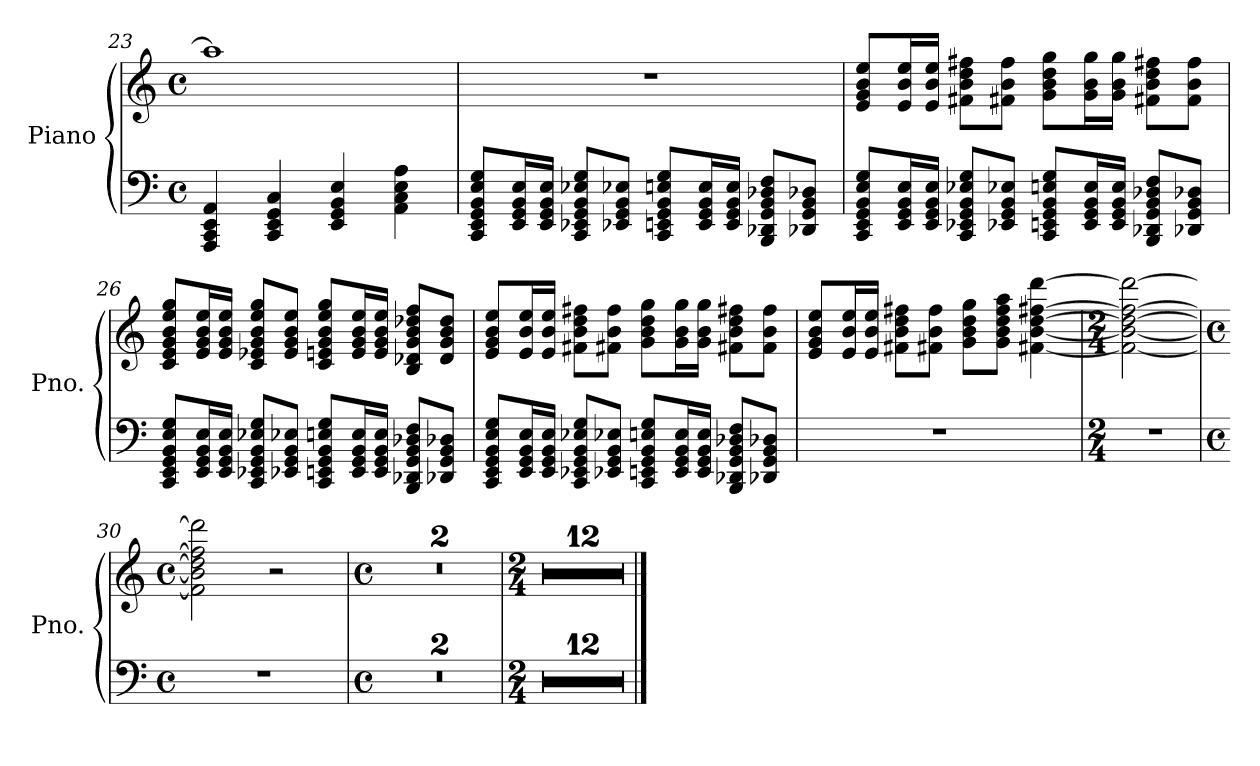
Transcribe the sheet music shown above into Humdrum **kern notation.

**kern	**kern
*part1	*part1
*staff2	*staff1
*I"Piano	*
*I'Pno.	*
*clefF4	*clefG2
*k[]	*k[]
*M4/4	*M4/4
*met(c)	*met(c)
=23	=23
4AAA/ 4CC/ 4EE/ 4AA/	1aa]
4CC/ 4EE/ 4GG/ 4C/	.
4EE/ 4GG/ 4BB/ 4E/	.
4AA\ 4C\ 4E\ 4A\	.
=24	=24
8CC/ 8EE/ 8GG/ 8BB/ 8E/ 8G/L	1r
16EE/ 16GG/ 16BB/ 16E/L	.
16EE/ 16GG/ 16BB/ 16E/JJ	.
8CC/ 8EE-X/ 8GG/ 8BB/ 8E-X/ 8G/L	.
8EE-X/ 8GG/ 8BB/ 8E-X/J	.
8CC/ 8EEn/ 8GG/ 8BB/ 8En/ 8G/L	.
16EE/ 16GG/ 16BB/ 16E/L	.
16EE/ 16GG/ 16BB/ 16E/JJ	.
8BBB/ 8DD-X/ 8GG/ 8BB/ 8D-X/ 8F/L	.
8DD-X/ 8GG/ 8BB/ 8D-X/J	.
!!LO:LB:g=z
=25	=25
8CC/ 8EE/ 8GG/ 8BB/ 8E/ 8G/L	8e/ 8g/ 8b/ 8ee/L
16EE/ 16GG/ 16BB/ 16E/L	16e/ 16b/ 16ee/L
16EE/ 16GG/ 16BB/ 16E/JJ	16e/ 16b/ 16ee/JJ
8CC/ 8EE-X/ 8GG/ 8BB/ 8E-X/ 8G/L	8f#X\ 8b\ 8dd\ 8ff#X\L
8EE-X/ 8GG/ 8BB/ 8E-X/J	8f#X\ 8b\ 8ff#\J
8CC/ 8EEn/ 8GG/ 8BB/ 8En/ 8G/L	8g\ 8b\ 8dd\ 8gg\L
16EE/ 16GG/ 16BB/ 16E/L	16g\ 16b\ 16gg\L
16EE/ 16GG/ 16BB/ 16E/JJ	16g\ 16b\ 16gg\JJ
8BBB/ 8DD-X/ 8GG/ 8BB/ 8D-X/ 8F/L	8f#X\ 8b\ 8dd\ 8ff#X\L
8DD-X/ 8GG/ 8BB/ 8D-X/J	8f#\ 8b\ 8ff#\J
=26	=26
8CC/ 8EE/ 8GG/ 8BB/ 8E/ 8G/L	8c/ 8e/ 8g/ 8b/ 8ee/ 8gg/L
16EE/ 16GG/ 16BB/ 16E/L	16e/ 16g/ 16b/ 16ee/L
16EE/ 16GG/ 16BB/ 16E/JJ	16e/ 16g/ 16b/ 16ee/JJ
8CC/ 8EE-X/ 8GG/ 8BB/ 8E-X/ 8G/L	8c/ 8e-X/ 8g/ 8b/ 8ee/ 8gg/L
8EE-X/ 8GG/ 8BB/ 8E-X/J	8e-/ 8g/ 8b/ 8ee/J
8CC/ 8EEn/ 8GG/ 8BB/ 8En/ 8G/L	8c/ 8en/ 8g/ 8b/ 8ee/ 8gg/L
16EE/ 16GG/ 16BB/ 16E/L	16e/ 16g/ 16b/ 16ee/L
16EE/ 16GG/ 16BB/ 16E/JJ	16e/ 16g/ 16b/ 16ee/JJ
8BBB/ 8DD-X/ 8GG/ 8BB/ 8D-X/ 8F/L	8B/ 8d-X/ 8g/ 8b/ 8dd-X/ 8ff/L
8DD-X/ 8GG/ 8BB/ 8D-X/J	8d-/ 8g/ 8b/ 8dd-/J
=27	=27
8CC/ 8EE/ 8GG/ 8BB/ 8E/ 8G/L	8e/ 8g/ 8b/ 8ee/L
16EE/ 16GG/ 16BB/ 16E/L	16e/ 16b/ 16ee/L
16EE/ 16GG/ 16BB/ 16E/JJ	16e/ 16b/ 16ee/JJ
8CC/ 8EE-X/ 8GG/ 8BB/ 8E-X/ 8G/L	8f#X\ 8b\ 8dd\ 8ff#X\L
8EE-X/ 8GG/ 8BB/ 8E-X/J	8f#X\ 8b\ 8ff#\J
8CC/ 8EEn/ 8GG/ 8BB/ 8En/ 8G/L	8g\ 8b\ 8dd\ 8gg\L
16EE/ 16GG/ 16BB/ 16E/L	16g\ 16b\ 16gg\L
16EE/ 16GG/ 16BB/ 16E/JJ	16g\ 16b\ 16gg\JJ
8BBB/ 8DD-X/ 8GG/ 8BB/ 8D-X/ 8F/L	8f#X\ 8b\ 8dd\ 8ff#X\L
8DD-X/ 8GG/ 8BB/ 8D-X/J	8f#\ 8b\ 8ff#\J
!!LO:LB:g=z
=28	=28
1r	8e/ 8g/ 8b/ 8ee/L
.	16e/ 16b/ 16ee/L
.	16e/ 16b/ 16ee/JJ
.	8f#X\ 8b\ 8dd\ 8ff#X\L
.	8f#X\ 8b\ 8ff#\J
.	8g\ 8b\ 8dd\ 8gg\L
.	8g\ 8b\ 8dd\ 8ff#\ 8aa\J
.	[4f#X\ [4b\ [4dd\ [4ff#X\ [4ddd\
=29	=29
*M2/4	*M2/4
2r	2f#\_ 2b\_ 2dd\_ 2ff#\_ 2ddd\_
=30	=30
*M4/4	*M4/4
*met(c)	*met(c)
1r	2f#\] 2b\] 2dd\] 2ff#\] 2ddd\]
.	2r
=31	=31
*M4/4	*M4/4
*met(c)	*met(c)
1r	1r
=32	=32
1r	1r
=33	=33
*M2/4	*M2/4
2r	2r
=34	=34
2r	2r
=35	=35
2r	2r
=36	=36
2r	2r
=37	=37
2r	2r
=38	=38
2r	2r
=39	=39
2r	2r
=40	=40
2r	2r
!!LO:LB:g=z
=41	=41
2r	2r
=42	=42
2r	2r
=43	=43
2r	2r
=44	=44
2r	2r
==	==
*-	*-
